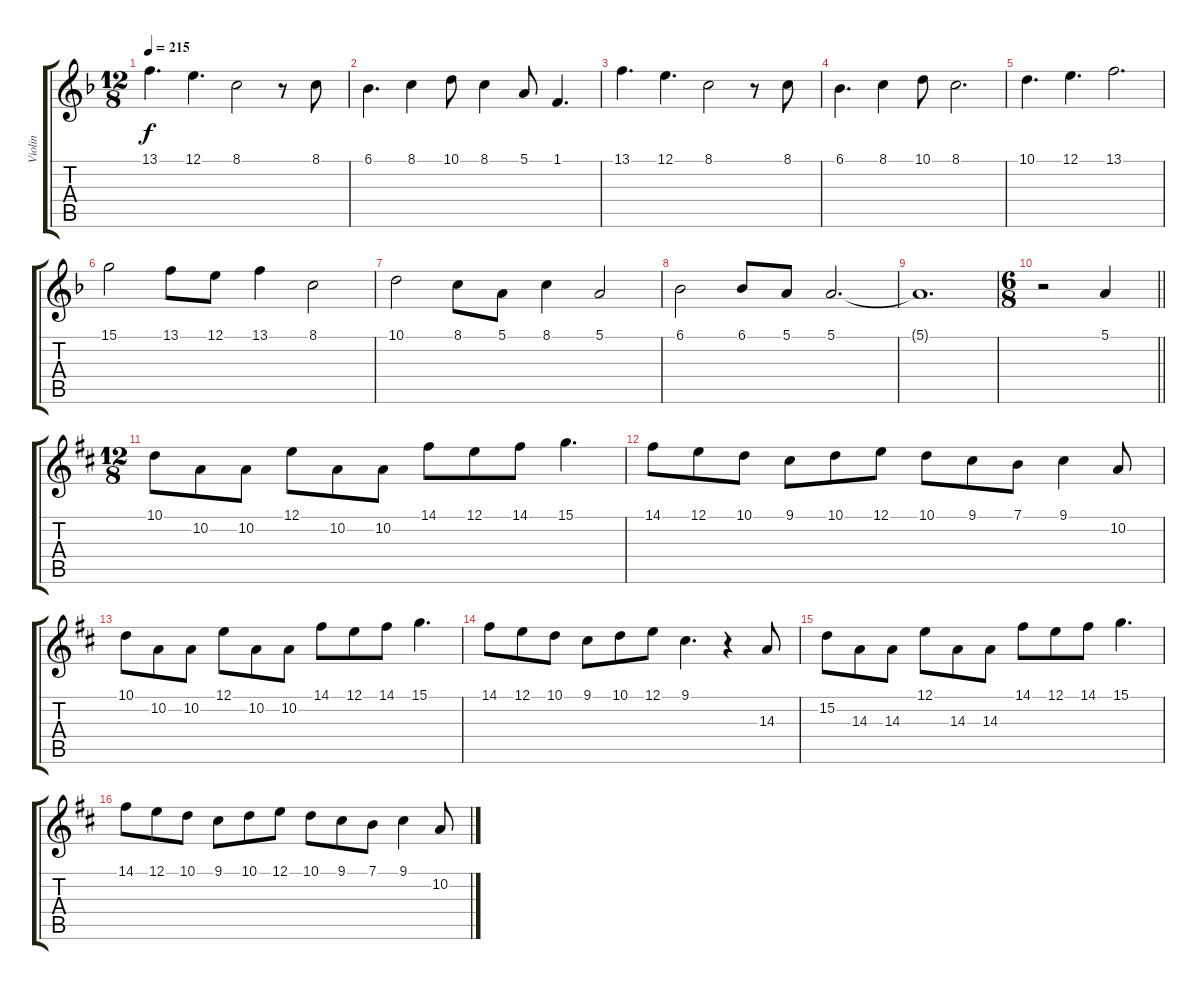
\track ("Violin" "Violin") {instrument violin}
\staff {score tabs}
\tuning (E4 B3 G3 D3 A2 E2) {hide}
\ts (12 8)
\tempo 215
\clef g2
\ks dminor
13.1.4{d dy f} 12.1.4{d} 8.1.2 r.8 8.1.8 |
6.1.4{d} 8.1.4 10.1.8 8.1.4 5.1.8 1.1.4{d} |
13.1.4{d} 12.1.4{d} 8.1.2 r.8 8.1.8 |
6.1.4{d} 8.1.4 10.1.8 8.1.2{d} |
10.1.4{d} 12.1.4{d} 13.1.2{d} |
15.1.2 13.1.8 12.1.8 13.1.4 8.1.2 |
10.1.2 8.1.8 5.1.8 8.1.4 5.1.2 |
6.1.2 6.1.8 5.1.8 5.1.2{d} |
5.1{t}.1{d} |
\ts (6 8)
\barLineRight lightlight
r.2 5.1.4 |
\ts (12 8)
\ks d
10.1.8 10.2.8 10.2.8 12.1.8 10.2.8 10.2.8 14.1.8 12.1.8 14.1.8 15.1.4{d} |
14.1.8 12.1.8 10.1.8 9.1.8 10.1.8 12.1.8 10.1.8 9.1.8 7.1.8 9.1.4 10.2.8 |
10.1.8 10.2.8 10.2.8 12.1.8 10.2.8 10.2.8 14.1.8 12.1.8 14.1.8 15.1.4{d} |
14.1.8 12.1.8 10.1.8 9.1.8 10.1.8 12.1.8 9.1.4{d} r.4 14.3.8 |
15.2.8 14.3.8 14.3.8 12.1.8 14.3.8 14.3.8 14.1.8 12.1.8 14.1.8 15.1.4{d} |
14.1.8 12.1.8 10.1.8 9.1.8 10.1.8 12.1.8 10.1.8 9.1.8 7.1.8 9.1.4 10.2.8
